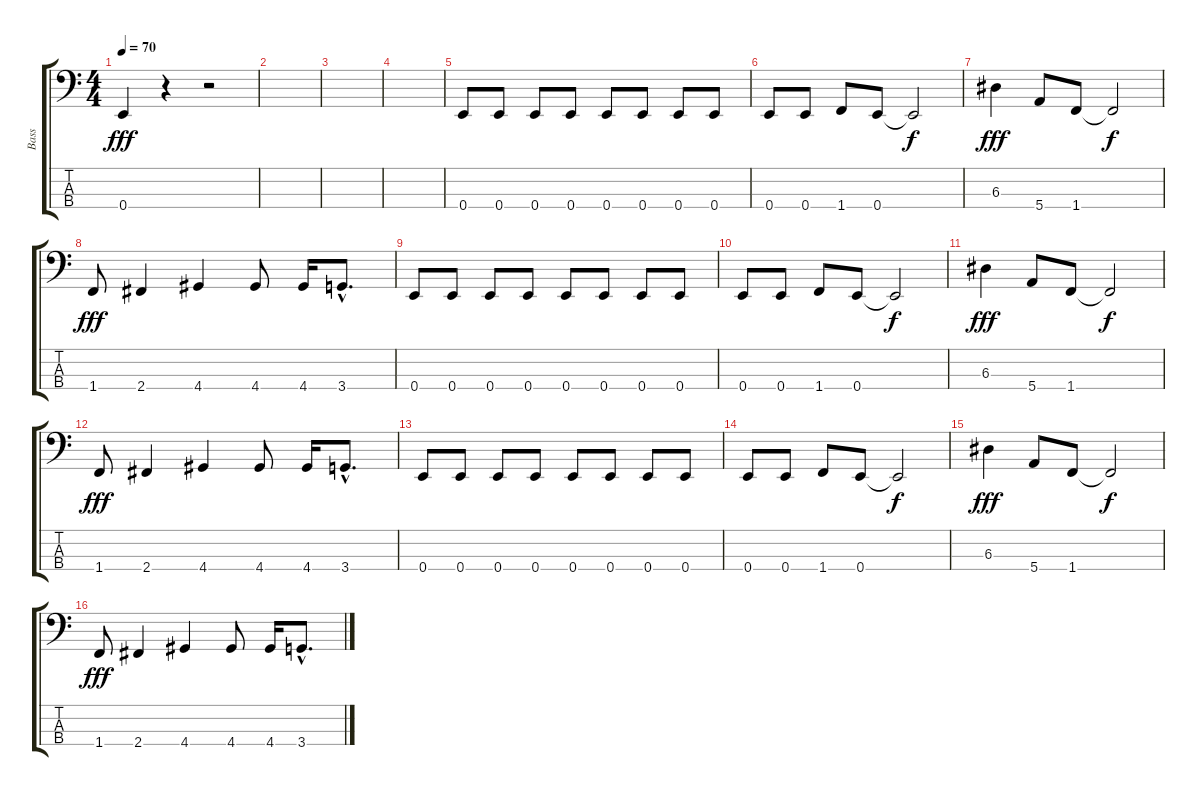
\track ("Bass" "Bass") {instrument electricbassfinger}
\staff {score tabs}
\tuning (G2 D2 A1 E1) {hide}
\ts (4 4)
\tempo 70
\clef f4
\ks c
0.4.4{dy fff} r.4 r.2 |
|
|
|
0.4.8 0.4.8 0.4.8 0.4.8 0.4.8 0.4.8 0.4.8 0.4.8 |
0.4.8 0.4.8 1.4.8 0.4.8 0.4{t}.2{dy f} |
6.3.4{dy fff} 5.4.8 1.4.8 1.4{t}.2{dy f} |
1.4.8{dy fff} 2.4.4 4.4.4 4.4.8 4.4.16 3.4{hac}.8{d} |
0.4.8 0.4.8 0.4.8 0.4.8 0.4.8 0.4.8 0.4.8 0.4.8 |
0.4.8 0.4.8 1.4.8 0.4.8 0.4{t}.2{dy f} |
6.3.4{dy fff} 5.4.8 1.4.8 1.4{t}.2{dy f} |
1.4.8{dy fff} 2.4.4 4.4.4 4.4.8 4.4.16 3.4{hac}.8{d} |
0.4.8 0.4.8 0.4.8 0.4.8 0.4.8 0.4.8 0.4.8 0.4.8 |
0.4.8 0.4.8 1.4.8 0.4.8 0.4{t}.2{dy f} |
6.3.4{dy fff} 5.4.8 1.4.8 1.4{t}.2{dy f} |
1.4.8{dy fff} 2.4.4 4.4.4 4.4.8 4.4.16 3.4{hac}.8{d}
